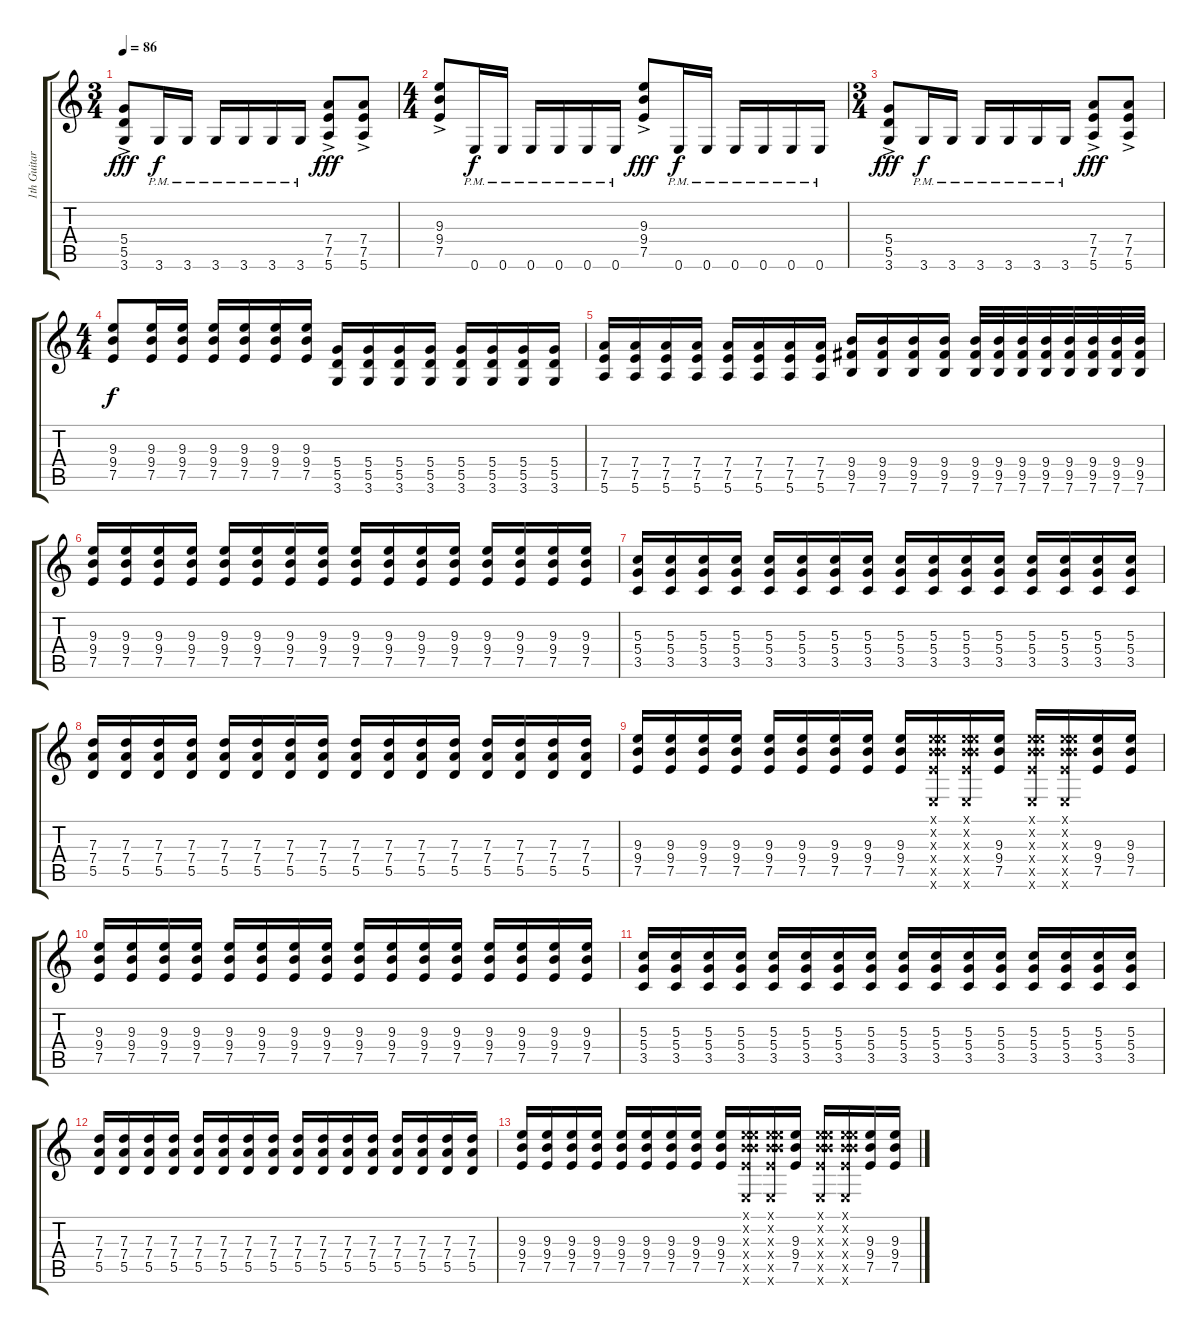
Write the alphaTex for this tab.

\track ("1th Guitar" "1th Guitar") {instrument distortionguitar}
\staff {score tabs}
\tuning (E4 B3 G3 D3 A2 E2) {hide}
\ts (3 4)
\tempo 86
\clef g2
\ks c
(5.4 5.5{ac} 3.6{ac}).8{dy fff} 3.6{pm}.16{dy f} 3.6{pm}.16 3.6{pm}.16 3.6{pm}.16 3.6{pm}.16 3.6{pm}.16 (7.4 7.5{ac} 5.6{ac}).8{dy fff} (7.4 7.5{ac} 5.6{ac}).8 |
\ts (4 4)
(9.3 9.4{ac} 7.5{ac}).8 0.6{pm}.16{dy f} 0.6{pm}.16 0.6{pm}.16 0.6{pm}.16 0.6{pm}.16 0.6{pm}.16 (9.3 9.4{ac} 7.5{ac}).8{dy fff} 0.6{pm}.16{dy f} 0.6{pm}.16 0.6{pm}.16 0.6{pm}.16 0.6{pm}.16 0.6{pm}.16 |
\ts (3 4)
(5.4 5.5{ac} 3.6{ac}).8{dy fff} 3.6{pm}.16{dy f} 3.6{pm}.16 3.6{pm}.16 3.6{pm}.16 3.6{pm}.16 3.6{pm}.16 (7.4 7.5{ac} 5.6{ac}).8{dy fff} (7.4 7.5{ac} 5.6{ac}).8 |
\ts (4 4)
(9.3 9.4 7.5).8{dy f} (9.3 9.4 7.5).16 (9.3 9.4 7.5).16 (9.3 9.4 7.5).16 (9.3 9.4 7.5).16 (9.3 9.4 7.5).16 (9.3 9.4 7.5).16 (5.4 5.5 3.6).16 (5.4 5.5 3.6).16 (5.4 5.5 3.6).16 (5.4 5.5 3.6).16 (5.4 5.5 3.6).16 (5.4 5.5 3.6).16 (5.4 5.5 3.6).16 (5.4 5.5 3.6).16 |
(7.4 7.5 5.6).16 (7.4 7.5 5.6).16 (7.4 7.5 5.6).16 (7.4 7.5 5.6).16 (7.4 7.5 5.6).16 (7.4 7.5 5.6).16 (7.4 7.5 5.6).16 (7.4 7.5 5.6).16 (9.4 9.5 7.6).16 (9.4 9.5 7.6).16 (9.4 9.5 7.6).16 (9.4 9.5 7.6).16 (9.4 9.5 7.6).32 (9.4 9.5 7.6).32 (9.4 9.5 7.6).32 (9.4 9.5 7.6).32 (9.4 9.5 7.6).32 (9.4 9.5 7.6).32 (9.4 9.5 7.6).32 (9.4 9.5 7.6).32 |
(9.3 9.4 7.5).16 (9.3 9.4 7.5).16 (9.3 9.4 7.5).16 (9.3 9.4 7.5).16 (9.3 9.4 7.5).16 (9.3 9.4 7.5).16 (9.3 9.4 7.5).16 (9.3 9.4 7.5).16 (9.3 9.4 7.5).16 (9.3 9.4 7.5).16 (9.3 9.4 7.5).16 (9.3 9.4 7.5).16 (9.3 9.4 7.5).16 (9.3 9.4 7.5).16 (9.3 9.4 7.5).16 (9.3 9.4 7.5).16 |
(5.3 5.4 3.5).16 (5.3 5.4 3.5).16 (5.3 5.4 3.5).16 (5.3 5.4 3.5).16 (5.3 5.4 3.5).16 (5.3 5.4 3.5).16 (5.3 5.4 3.5).16 (5.3 5.4 3.5).16 (5.3 5.4 3.5).16 (5.3 5.4 3.5).16 (5.3 5.4 3.5).16 (5.3 5.4 3.5).16 (5.3 5.4 3.5).16 (5.3 5.4 3.5).16 (5.3 5.4 3.5).16 (5.3 5.4 3.5).16 |
(7.3 7.4 5.5).16 (7.3 7.4 5.5).16 (7.3 7.4 5.5).16 (7.3 7.4 5.5).16 (7.3 7.4 5.5).16 (7.3 7.4 5.5).16 (7.3 7.4 5.5).16 (7.3 7.4 5.5).16 (7.3 7.4 5.5).16 (7.3 7.4 5.5).16 (7.3 7.4 5.5).16 (7.3 7.4 5.5).16 (7.3 7.4 5.5).16 (7.3 7.4 5.5).16 (7.3 7.4 5.5).16 (7.3 7.4 5.5).16 |
(9.3 9.4 7.5).16 (9.3 9.4 7.5).16 (9.3 9.4 7.5).16 (9.3 9.4 7.5).16 (9.3 9.4 7.5).16 (9.3 9.4 7.5).16 (9.3 9.4 7.5).16 (9.3 9.4 7.5).16 (9.3 9.4 7.5).16 (0.1{x} 0.2{x} 9.3{x} 9.4{x} 7.5{x} 0.6{x}).16 (0.1{x} 0.2{x} 9.3{x} 9.4{x} 7.5{x} 0.6{x}).16 (9.3 9.4 7.5).16 (0.1{x} 0.2{x} 9.3{x} 9.4{x} 7.5{x} 0.6{x}).16 (0.1{x} 0.2{x} 9.3{x} 9.4{x} 7.5{x} 0.6{x}).16 (9.3 9.4 7.5).16 (9.3 9.4 7.5).16 |
(9.3 9.4 7.5).16 (9.3 9.4 7.5).16 (9.3 9.4 7.5).16 (9.3 9.4 7.5).16 (9.3 9.4 7.5).16 (9.3 9.4 7.5).16 (9.3 9.4 7.5).16 (9.3 9.4 7.5).16 (9.3 9.4 7.5).16 (9.3 9.4 7.5).16 (9.3 9.4 7.5).16 (9.3 9.4 7.5).16 (9.3 9.4 7.5).16 (9.3 9.4 7.5).16 (9.3 9.4 7.5).16 (9.3 9.4 7.5).16 |
(5.3 5.4 3.5).16 (5.3 5.4 3.5).16 (5.3 5.4 3.5).16 (5.3 5.4 3.5).16 (5.3 5.4 3.5).16 (5.3 5.4 3.5).16 (5.3 5.4 3.5).16 (5.3 5.4 3.5).16 (5.3 5.4 3.5).16 (5.3 5.4 3.5).16 (5.3 5.4 3.5).16 (5.3 5.4 3.5).16 (5.3 5.4 3.5).16 (5.3 5.4 3.5).16 (5.3 5.4 3.5).16 (5.3 5.4 3.5).16 |
(7.3 7.4 5.5).16 (7.3 7.4 5.5).16 (7.3 7.4 5.5).16 (7.3 7.4 5.5).16 (7.3 7.4 5.5).16 (7.3 7.4 5.5).16 (7.3 7.4 5.5).16 (7.3 7.4 5.5).16 (7.3 7.4 5.5).16 (7.3 7.4 5.5).16 (7.3 7.4 5.5).16 (7.3 7.4 5.5).16 (7.3 7.4 5.5).16 (7.3 7.4 5.5).16 (7.3 7.4 5.5).16 (7.3 7.4 5.5).16 |
(9.3 9.4 7.5).16{volume 3} (9.3 9.4 7.5).16 (9.3 9.4 7.5).16 (9.3 9.4 7.5).16 (9.3 9.4 7.5).16 (9.3 9.4 7.5).16 (9.3 9.4 7.5).16 (9.3 9.4 7.5).16 (9.3 9.4 7.5).16 (0.1{x} 0.2{x} 9.3{x} 9.4{x} 7.5{x} 0.6{x}).16 (0.1{x} 0.2{x} 9.3{x} 9.4{x} 7.5{x} 0.6{x}).16 (9.3 9.4 7.5).16 (0.1{x} 0.2{x} 9.3{x} 9.4{x} 7.5{x} 0.6{x}).16 (0.1{x} 0.2{x} 9.3{x} 9.4{x} 7.5{x} 0.6{x}).16 (9.3 9.4 7.5).16 (9.3 9.4 7.5).16
